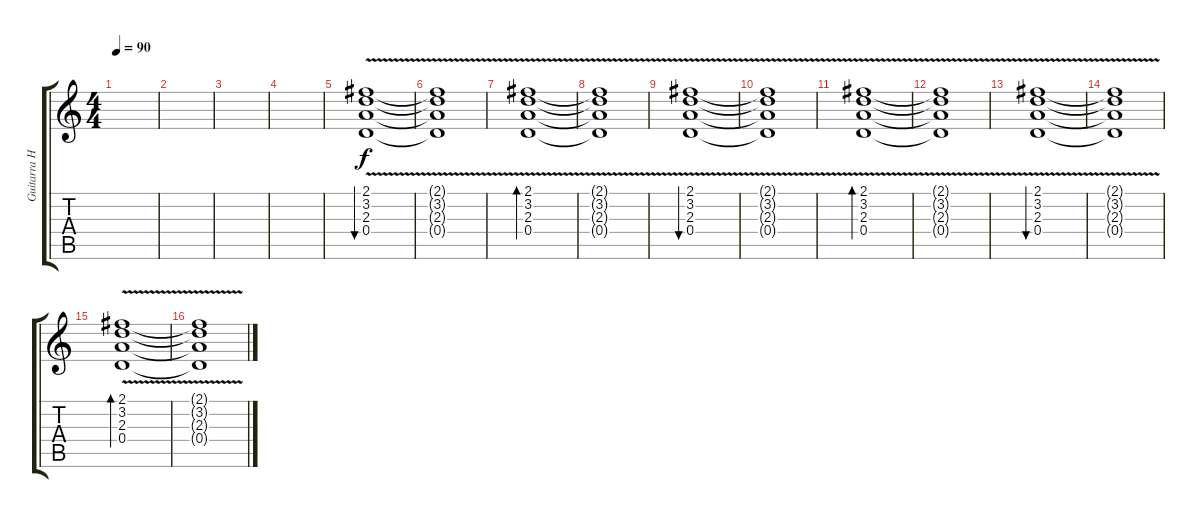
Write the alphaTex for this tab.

\track ("Guitarra Harm" "Guitarra H") {instrument overdrivenguitar}
\staff {score tabs}
\tuning (E4 B3 G3 D3 A2 E2) {hide}
\ts (4 4)
\tempo 90
\clef g2
\ks c
|
|
|
|
(2.1 3.2{v} 2.3{v} 0.4).1{bu 480} |
(2.1{t} 3.2{t} 2.3{t} 0.4{t}).1 |
(2.1 3.2{v} 2.3{v} 0.4).1{bd 480} |
(2.1{t} 3.2{t} 2.3{t} 0.4{t}).1 |
(2.1 3.2{v} 2.3{v} 0.4).1{bu 480} |
(2.1{t} 3.2{t} 2.3{t} 0.4{t}).1 |
(2.1 3.2{v} 2.3{v} 0.4).1{bd 480} |
(2.1{t} 3.2{t} 2.3{t} 0.4{t}).1 |
(2.1 3.2{v} 2.3{v} 0.4).1{bu 480} |
(2.1{t} 3.2{t} 2.3{t} 0.4{t}).1 |
(2.1 3.2{v} 2.3{v} 0.4).1{bd 480} |
(2.1{t} 3.2{t} 2.3{t} 0.4{t}).1
